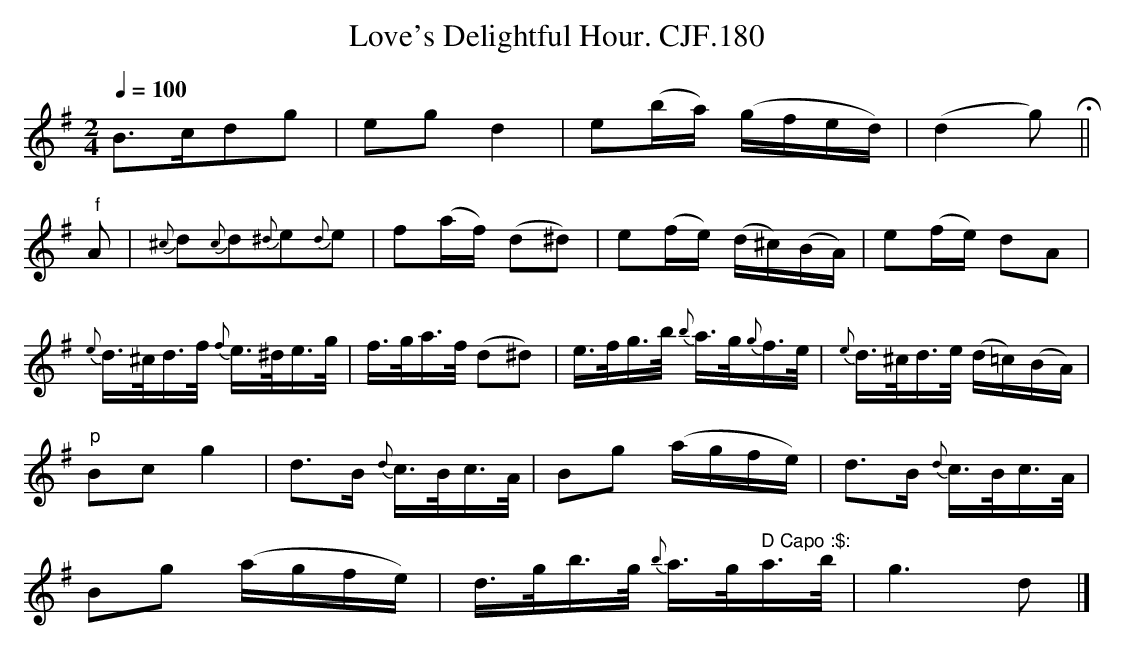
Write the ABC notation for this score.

X:1
T:Love's Delightful Hour. CJF.180
M:2/4
L:1/16
Q:1/4=100
K:G
B3cd2g2|e2g2d4|e2(ba) (gfed)|(d4g2)H||
" f"A2|{^c}d2{c}d2{^d}e2{d}e2|f2(af) (d2^d2)|e2(fe) (d^c)(BA)|\
e2(fe) d2A2|
{e}d>^cd>f {f}e>^de>g|f>ga>f (d2^d2)|\
e>fg>b {b}a>g{g}f>e|{e}d>^cd>e (d=c)(BA)|
"p"B2c2g4|d3B {d}c>Bc>A|B2g2 (agfe)|d3B {d}c>Bc>A|
B2g2 (agfe)|d>gb>g {b}a>g" D Capo :$:"a>b|g6d2|]
